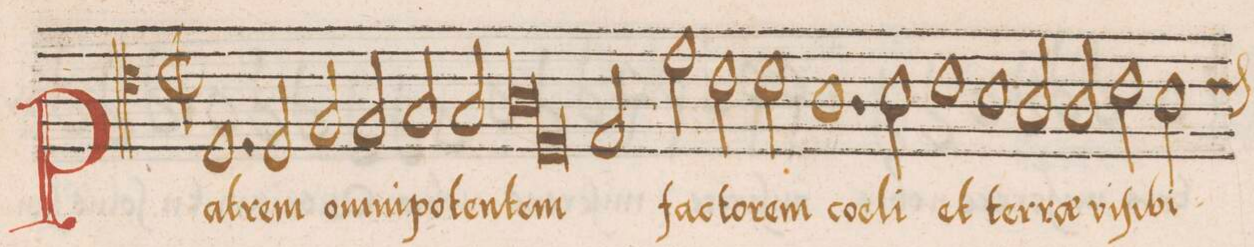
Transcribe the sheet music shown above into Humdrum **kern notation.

**kern	**text
*I"ALTVS	*
*clefC4	*
*k[]	*
*met(C|)	*
*M2/1	*
1.D	Pa-
2D/	-trem
=2-	=2-
2F/	om-
2F/	-ni-
2G/	-po-
2G/	-ten-
=3-	=3-
*lig	*
1A	-tem
1D	.
*Xlig	*
=4-	=4-
2E/	.
2e\	fac-
2c\	-to-
2c\	-rem
=5-	=5-
1.A	coe-
2B\	-li
=6-	=6-
1c	et
1B	ter-
=7-	=7-
2A/	-r(ae)
2A/	vi-
2c\	-ſi-
*custos:c	*
2B\	-bi-
=8-	=8-
*-	*-
